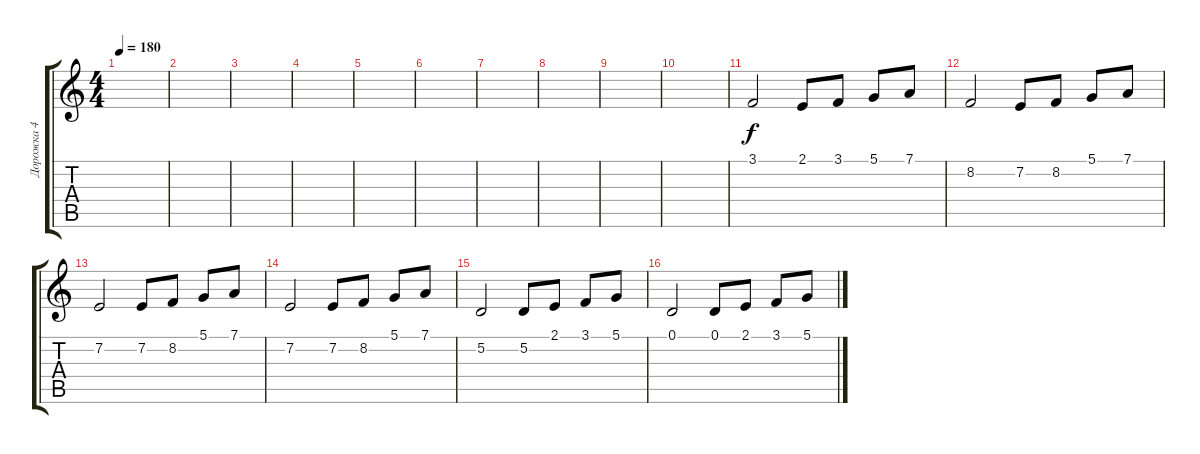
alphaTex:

\track ("Дорожка 4" "Дорожка 4") {instrument choiraahs}
\staff {score tabs}
\tuning (D4 A3 F3 C3 G2 D2) {hide}
\ts (4 4)
\tempo 180
\clef g2
\ks c
|
|
|
|
|
|
|
|
|
|
3.1.2 2.1.8 3.1.8 5.1.8 7.1.8 |
8.2.2 7.2.8 8.2.8 5.1.8 7.1.8 |
7.2.2 7.2.8 8.2.8 5.1.8 7.1.8 |
7.2.2 7.2.8 8.2.8 5.1.8 7.1.8 |
5.2.2 5.2.8 2.1.8 3.1.8 5.1.8 |
0.1.2 0.1.8 2.1.8 3.1.8 5.1.8
